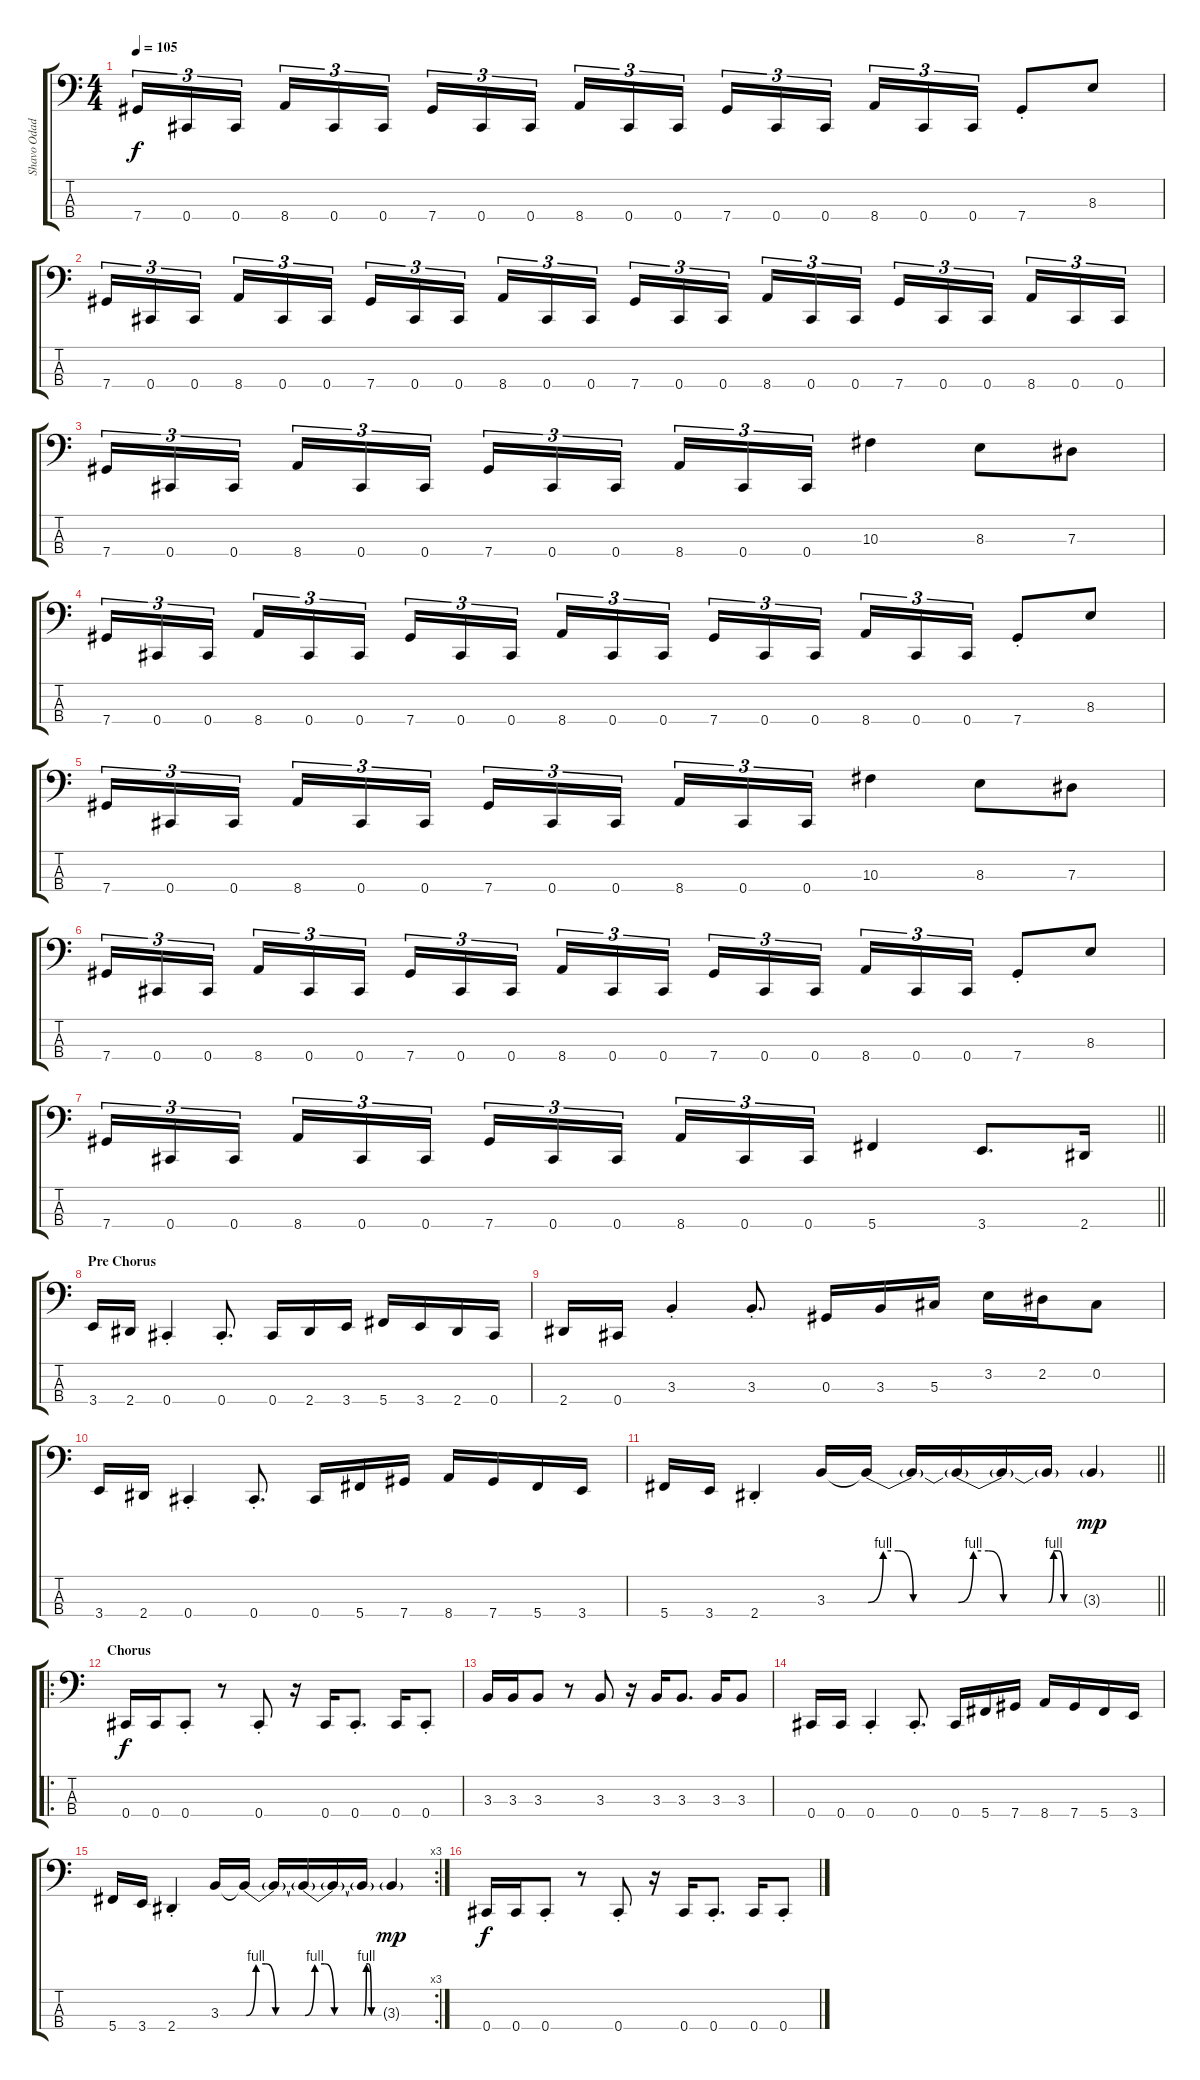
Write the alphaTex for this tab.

\track ("Shavo Odadjian" "Shavo Odad") {instrument electricbassfinger}
\staff {score tabs}
\tuning (Gb2 Db2 Ab1 Db1) {hide}
\ts (4 4)
\tempo 105
\clef f4
\ks c
7.4.16{tu (3 2) dy f} 0.4.16{tu (3 2)} 0.4.16{tu (3 2) beam splitsecondary} 8.4.16{tu (3 2)} 0.4.16{tu (3 2)} 0.4.16{tu (3 2)} 7.4.16{tu (3 2)} 0.4.16{tu (3 2)} 0.4.16{tu (3 2) beam splitsecondary} 8.4.16{tu (3 2)} 0.4.16{tu (3 2)} 0.4.16{tu (3 2)} 7.4.16{tu (3 2)} 0.4.16{tu (3 2)} 0.4.16{tu (3 2) beam splitsecondary} 8.4.16{tu (3 2)} 0.4.16{tu (3 2)} 0.4.16{tu (3 2)} 7.4{st}.8 8.3.8 |
7.4.16{tu (3 2)} 0.4.16{tu (3 2)} 0.4.16{tu (3 2) beam splitsecondary} 8.4.16{tu (3 2)} 0.4.16{tu (3 2)} 0.4.16{tu (3 2)} 7.4.16{tu (3 2)} 0.4.16{tu (3 2)} 0.4.16{tu (3 2) beam splitsecondary} 8.4.16{tu (3 2)} 0.4.16{tu (3 2)} 0.4.16{tu (3 2)} 7.4.16{tu (3 2)} 0.4.16{tu (3 2)} 0.4.16{tu (3 2) beam splitsecondary} 8.4.16{tu (3 2)} 0.4.16{tu (3 2)} 0.4.16{tu (3 2)} 7.4.16{tu (3 2)} 0.4.16{tu (3 2)} 0.4.16{tu (3 2) beam splitsecondary} 8.4.16{tu (3 2)} 0.4.16{tu (3 2)} 0.4.16{tu (3 2)} |
7.4.16{tu (3 2)} 0.4.16{tu (3 2)} 0.4.16{tu (3 2) beam splitsecondary} 8.4.16{tu (3 2)} 0.4.16{tu (3 2)} 0.4.16{tu (3 2)} 7.4.16{tu (3 2)} 0.4.16{tu (3 2)} 0.4.16{tu (3 2) beam splitsecondary} 8.4.16{tu (3 2)} 0.4.16{tu (3 2)} 0.4.16{tu (3 2)} 10.3.4 8.3.8 7.3.8 |
7.4.16{tu (3 2)} 0.4.16{tu (3 2)} 0.4.16{tu (3 2) beam splitsecondary} 8.4.16{tu (3 2)} 0.4.16{tu (3 2)} 0.4.16{tu (3 2)} 7.4.16{tu (3 2)} 0.4.16{tu (3 2)} 0.4.16{tu (3 2) beam splitsecondary} 8.4.16{tu (3 2)} 0.4.16{tu (3 2)} 0.4.16{tu (3 2)} 7.4.16{tu (3 2)} 0.4.16{tu (3 2)} 0.4.16{tu (3 2) beam splitsecondary} 8.4.16{tu (3 2)} 0.4.16{tu (3 2)} 0.4.16{tu (3 2)} 7.4{st}.8 8.3.8 |
7.4.16{tu (3 2)} 0.4.16{tu (3 2)} 0.4.16{tu (3 2) beam splitsecondary} 8.4.16{tu (3 2)} 0.4.16{tu (3 2)} 0.4.16{tu (3 2)} 7.4.16{tu (3 2)} 0.4.16{tu (3 2)} 0.4.16{tu (3 2) beam splitsecondary} 8.4.16{tu (3 2)} 0.4.16{tu (3 2)} 0.4.16{tu (3 2)} 10.3.4 8.3.8 7.3.8 |
7.4.16{tu (3 2)} 0.4.16{tu (3 2)} 0.4.16{tu (3 2) beam splitsecondary} 8.4.16{tu (3 2)} 0.4.16{tu (3 2)} 0.4.16{tu (3 2)} 7.4.16{tu (3 2)} 0.4.16{tu (3 2)} 0.4.16{tu (3 2) beam splitsecondary} 8.4.16{tu (3 2)} 0.4.16{tu (3 2)} 0.4.16{tu (3 2)} 7.4.16{tu (3 2)} 0.4.16{tu (3 2)} 0.4.16{tu (3 2) beam splitsecondary} 8.4.16{tu (3 2)} 0.4.16{tu (3 2)} 0.4.16{tu (3 2)} 7.4{st}.8 8.3.8 |
\barLineRight lightlight
7.4.16{tu (3 2)} 0.4.16{tu (3 2)} 0.4.16{tu (3 2) beam splitsecondary} 8.4.16{tu (3 2)} 0.4.16{tu (3 2)} 0.4.16{tu (3 2)} 7.4.16{tu (3 2)} 0.4.16{tu (3 2)} 0.4.16{tu (3 2) beam splitsecondary} 8.4.16{tu (3 2)} 0.4.16{tu (3 2)} 0.4.16{tu (3 2)} 5.4.4 3.4.8{d} 2.4.16 |
\section ("" "Pre Chorus")
3.4.16 2.4.16 0.4{st}.4 0.4{st}.8{d} 0.4.16 2.4.16 3.4.16 5.4.16 3.4.16 2.4.16 0.4.16 |
2.4.16 0.4.16 3.3{st}.4 3.3{st}.8{d} 0.3.16 3.3.16 5.3.16 3.2.16 2.2.16 0.2.8 |
3.4.16 2.4.16 0.4{st}.4 0.4{st}.8{d} 0.4.16 5.4.16 7.4.16 8.4.16 7.4.16 5.4.16 3.4.16 |
\barLineRight lightlight
5.4.16 3.4.16 2.4{st}.4 3.3.16 3.3{be (custom 0 0 10 4 20 4 30 0 60 0) t}.16 3.3{t}.16 3.3{be (custom 0 0 10 4 20 4 30 0 60 0) t}.16 3.3{t}.16 3.3{be (custom 0 0 10 4 20 4 30 0 60 0) t}.16 3.3{g}.4{dy mp} |
\ro
\section ("" "Chorus")
0.4.16{dy f} 0.4.16 0.4{st}.8 r.8 0.4{st}.8 r.16 0.4.16 0.4{st}.8{d} 0.4.16 0.4{st}.8 |
3.3.16 3.3.16 3.3.8 r.8 3.3.8 r.16 3.3.16 3.3.8{d} 3.3.16 3.3.8 |
0.4.16 0.4.16 0.4{st}.4 0.4{st}.8{d} 0.4.16 5.4.16 7.4.16 8.4.16 7.4.16 5.4.16 3.4.16 |
\rc 3
5.4.16 3.4.16 2.4{st}.4 3.3.16 3.3{be (custom 0 0 10 4 20 4 30 0 60 0) t}.16 3.3{t}.16 3.3{be (custom 0 0 10 4 20 4 30 0 60 0) t}.16 3.3{t}.16 3.3{be (custom 0 0 10 4 20 4 30 0 60 0) t}.16 3.3{g}.4{dy mp} |
0.4.16{dy f} 0.4.16 0.4{st}.8 r.8 0.4{st}.8 r.16 0.4.16 0.4{st}.8{d} 0.4.16 0.4{st}.8
